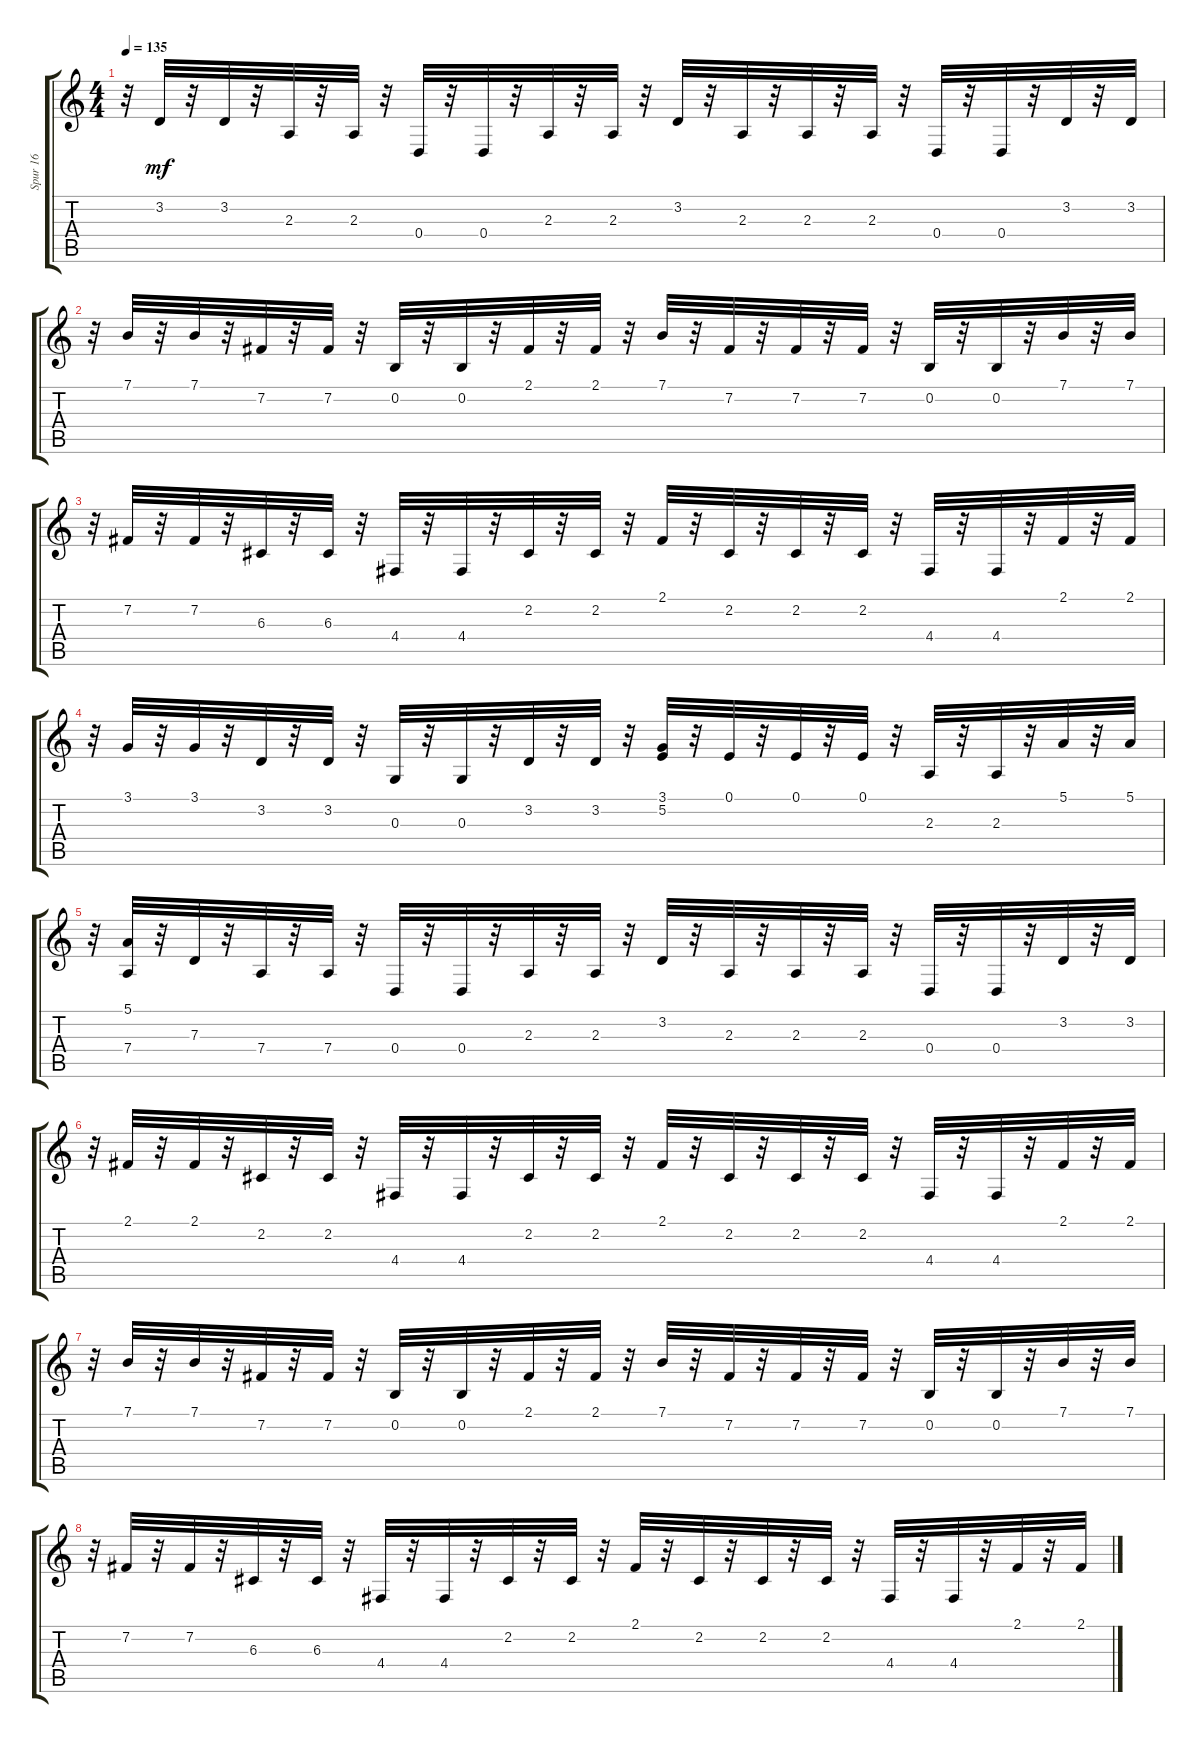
\track ("Spur 16" "Spur 16") {instrument lead8bassandlead}
\staff {score tabs}
\tuning (E4 B3 G3 D3 A2 E2) {hide}
\ts (4 4)
\tempo 135
\clef g2
\ks c
r.32{dy mf} 3.2.32 r.32 3.2.32 r.32 2.3.32 r.32 2.3.32 r.32 0.4.32 r.32 0.4.32 r.32 2.3.32 r.32 2.3.32 r.32 3.2.32 r.32 2.3.32 r.32 2.3.32 r.32 2.3.32 r.32 0.4.32 r.32 0.4.32 r.32 3.2.32 r.32 3.2.32 |
r.32 7.1.32 r.32 7.1.32 r.32 7.2.32 r.32 7.2.32 r.32 0.2.32 r.32 0.2.32 r.32 2.1.32 r.32 2.1.32 r.32 7.1.32 r.32 7.2.32 r.32 7.2.32 r.32 7.2.32 r.32 0.2.32 r.32 0.2.32 r.32 7.1.32 r.32 7.1.32 |
r.32 7.2.32 r.32 7.2.32 r.32 6.3.32 r.32 6.3.32 r.32 4.4.32 r.32 4.4.32 r.32 2.2.32 r.32 2.2.32 r.32 2.1.32 r.32 2.2.32 r.32 2.2.32 r.32 2.2.32 r.32 4.4.32 r.32 4.4.32 r.32 2.1.32 r.32 2.1.32 |
r.32 3.1.32 r.32 3.1.32 r.32 3.2.32 r.32 3.2.32 r.32 0.3.32 r.32 0.3.32 r.32 3.2.32 r.32 3.2.32 r.32 (3.1 5.2).32 r.32 0.1.32 r.32 0.1.32 r.32 0.1.32 r.32 2.3.32 r.32 2.3.32 r.32 5.1.32 r.32 5.1.32 |
r.32 (5.1 7.4).32 r.32 7.3.32 r.32 7.4.32 r.32 7.4.32 r.32 0.4.32 r.32 0.4.32 r.32 2.3.32 r.32 2.3.32 r.32 3.2.32 r.32 2.3.32 r.32 2.3.32 r.32 2.3.32 r.32 0.4.32 r.32 0.4.32 r.32 3.2.32 r.32 3.2.32 |
r.32 2.1.32 r.32 2.1.32 r.32 2.2.32 r.32 2.2.32 r.32 4.4.32 r.32 4.4.32 r.32 2.2.32 r.32 2.2.32 r.32 2.1.32 r.32 2.2.32 r.32 2.2.32 r.32 2.2.32 r.32 4.4.32 r.32 4.4.32 r.32 2.1.32 r.32 2.1.32 |
r.32 7.1.32 r.32 7.1.32 r.32 7.2.32 r.32 7.2.32 r.32 0.2.32 r.32 0.2.32 r.32 2.1.32 r.32 2.1.32 r.32 7.1.32 r.32 7.2.32 r.32 7.2.32 r.32 7.2.32 r.32 0.2.32 r.32 0.2.32 r.32 7.1.32 r.32 7.1.32 |
r.32 7.2.32 r.32 7.2.32 r.32 6.3.32 r.32 6.3.32 r.32 4.4.32 r.32 4.4.32 r.32 2.2.32 r.32 2.2.32 r.32 2.1.32 r.32 2.2.32 r.32 2.2.32 r.32 2.2.32 r.32 4.4.32 r.32 4.4.32 r.32 2.1.32 r.32 2.1.32
